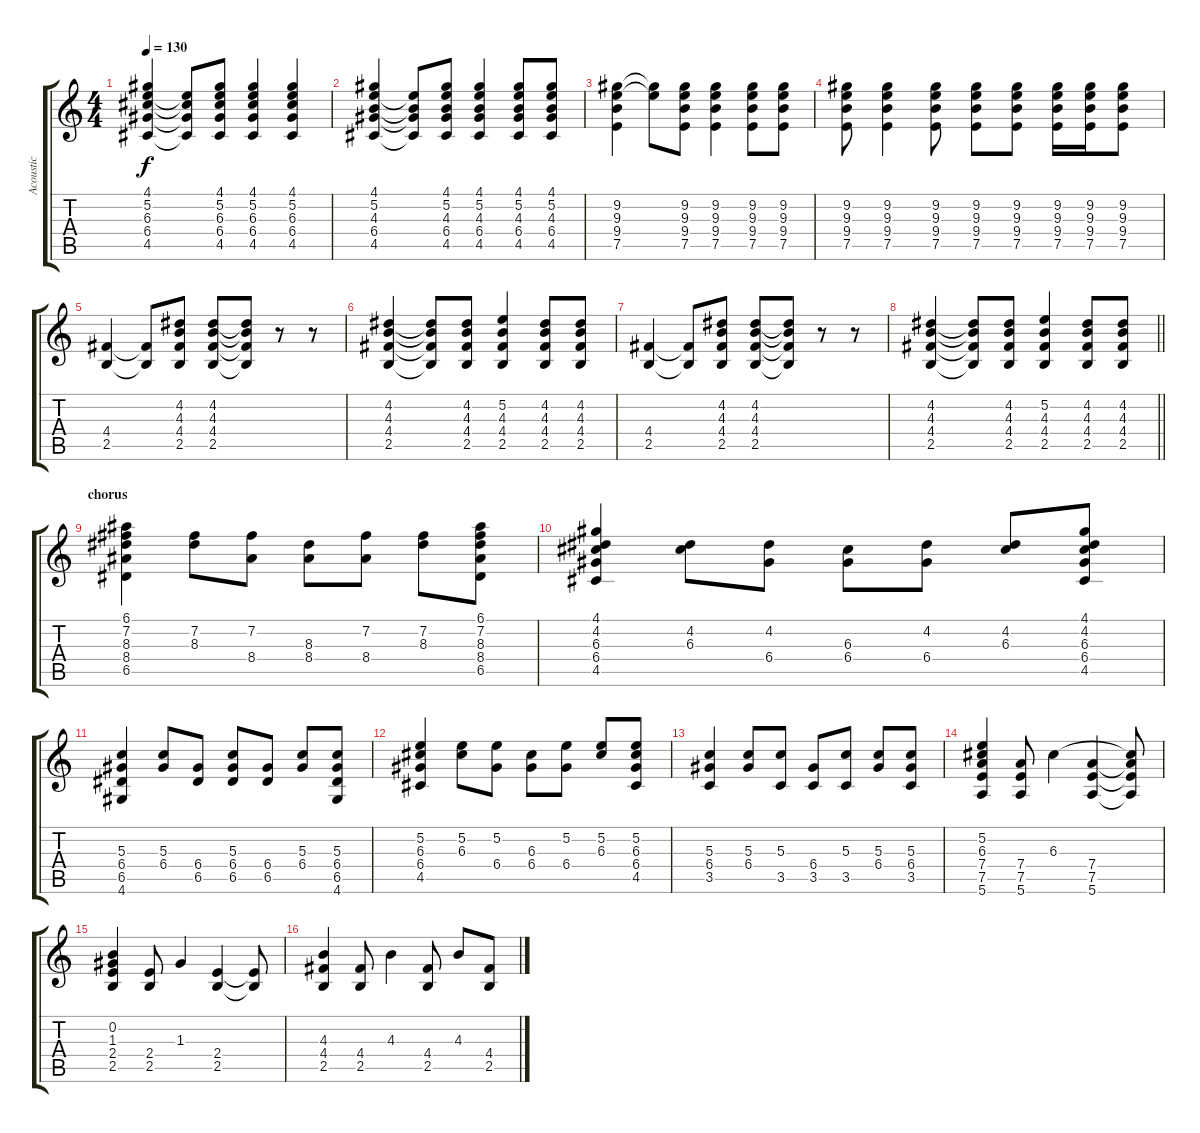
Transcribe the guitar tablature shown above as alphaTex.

\track ("Acoustic" "Acoustic") {instrument acousticguitarsteel}
\staff {score tabs}
\tuning (E4 B3 G3 D3 A2 E2) {hide}
\ts (4 4)
\tempo 130
\clef g2
\ks c
(4.1 5.2 6.3 6.4 4.5).4{dy f} (5.2{t} 6.3{t} 6.4{t} 4.5{t}).8 (4.1 5.2 6.3 6.4 4.5).8 (4.1 5.2 6.3 6.4 4.5).4 (4.1 5.2 6.3 6.4 4.5).4 |
(4.1 5.2 4.3 6.4 4.5).4 (5.2{t} 4.3{t} 6.4{t} 4.5{t}).8 (4.1 5.2 4.3 6.4 4.5).8 (4.1 5.2 4.3 6.4 4.5).4 (4.1 5.2 4.3 6.4 4.5).8 (4.1 5.2 4.3 6.4 4.5).8 |
(9.2 9.3 9.4 7.5).4 (9.2{t} 9.3{t}).8 (9.2 9.3 9.4 7.5).8 (9.2 9.3 9.4 7.5).4 (9.2 9.3 9.4 7.5).8 (9.2 9.3 9.4 7.5).8 |
(9.2 9.3 9.4 7.5).8 (9.2 9.3 9.4 7.5).4 (9.2 9.3 9.4 7.5).8 (9.2 9.3 9.4 7.5).8 (9.2 9.3 9.4 7.5).8 (9.2 9.3 9.4 7.5).16 (9.2 9.3 9.4 7.5).16 (9.2 9.3 9.4 7.5).8 |
(4.4 2.5).4 (4.4{t} 2.5{t}).8 (4.2 4.3 4.4 2.5).8 (4.2 4.3 4.4 2.5).8 (4.2{t} 4.3{t} 4.4{t} 2.5{t}).8 r.8 r.8 |
(4.2 4.3 4.4 2.5).4 (4.2{t} 4.3{t} 4.4{t} 2.5{t}).8 (4.2 4.3 4.4 2.5).8 (5.2 4.3 4.4 2.5).4 (4.2 4.3 4.4 2.5).8 (4.2 4.3 4.4 2.5).8 |
(4.4 2.5).4 (4.4{t} 2.5{t}).8 (4.2 4.3 4.4 2.5).8 (4.2 4.3 4.4 2.5).8 (4.2{t} 4.3{t} 4.4{t} 2.5{t}).8 r.8 r.8 |
\barLineRight lightlight
(4.2 4.3 4.4 2.5).4 (4.2{t} 4.3{t} 4.4{t} 2.5{t}).8 (4.2 4.3 4.4 2.5).8 (5.2 4.3 4.4 2.5).4 (4.2 4.3 4.4 2.5).8 (4.2 4.3 4.4 2.5).8 |
\section ("" "chorus")
(6.1 7.2 8.3 8.4 6.5).4 (7.2 8.3).8 (7.2 8.4).8 (8.3 8.4).8 (7.2 8.4).8 (7.2 8.3).8 (6.1 7.2 8.3 8.4 6.5).8 |
(4.1 4.2 6.3 6.4 4.5).4 (4.2 6.3).8 (4.2 6.4).8 (6.3 6.4).8 (4.2 6.4).8 (4.2 6.3).8 (4.1 4.2 6.3 6.4 4.5).8 |
(5.3 6.4 6.5 4.6).4 (5.3 6.4).8 (6.4 6.5).8 (5.3 6.4 6.5).8 (6.4 6.5).8 (5.3 6.4).8 (5.3 6.4 6.5 4.6).8 |
(5.2 6.3 6.4 4.5).4 (5.2 6.3).8 (5.2 6.4).8 (6.3 6.4).8 (5.2 6.4).8 (5.2 6.3).8 (5.2 6.3 6.4 4.5).8 |
(5.3 6.4 3.5).4 (5.3 6.4).8 (5.3 3.5).8 (6.4 3.5).8 (5.3 3.5).8 (5.3 6.4).8 (5.3 6.4 3.5).8 |
(5.2 6.3 7.4 7.5 5.6).4 (7.4 7.5 5.6).8 6.3.4 (7.4 7.5 5.6).4 (6.3{t} 7.4{t} 7.5{t} 5.6{t}).8 |
(0.2 1.3 2.4 2.5).4 (2.4 2.5).8 1.3.4 (2.4 2.5).4 (2.4{t} 2.5{t}).8 |
(4.3 4.4 2.5).4 (4.4 2.5).8 4.3.4 (4.4 2.5).8 4.3.8 (4.4 2.5).8
